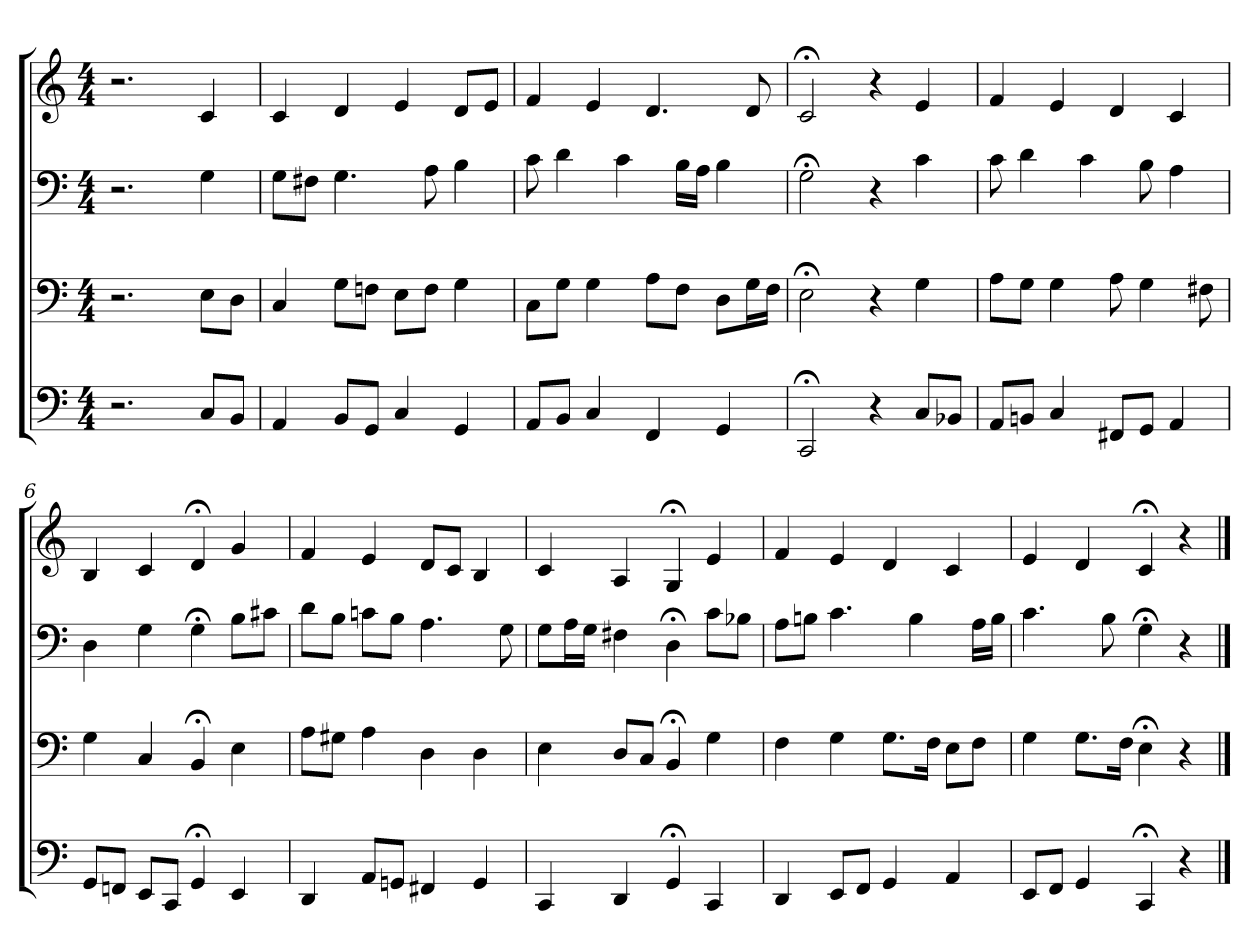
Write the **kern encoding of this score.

**kern	**kern	**kern	**kern
*part4	*part3	*part2	*part1
*staff4	*staff3	*staff2	*staff1
*clefF4	*clefF4	*clefF4	*clefG2
*k[]	*k[]	*k[]	*k[]
*C:	*C:	*C:	*C:
*M4/4	*M4/4	*M4/4	*M4/4
=1	=1	=1	=1
2.r	2.r	2.r	2.r
8C/L	8E\L	4G	4c
8BB/J	8D\J	.	.
=2	=2	=2	=2
4AA	4C	8G\L	4c
.	.	8F#X\J	.
8BB/L	8G\L	4.G	4d
8GG/J	8Fn\J	.	.
4C	8E\L	.	4e
.	8F\J	8A	.
4GG	4G	4B	8d/L
.	.	.	8e/J
=3	=3	=3	=3
8AA/L	8C\L	8c	4f
8BB/J	8G\J	4d	.
4C	4G	.	4e
.	.	4c	.
4FF	8A\L	.	4.d
.	8F\J	16B\LL	.
.	.	16A\JJ	.
4GG	8D\L	4B	.
.	16G\L	.	8d
.	16F\JJ	.	.
=4	=4	=4	=4
2CC;<	2E;<	2G;<	2c;<
4r	4r	4r	4r
8C/L	4G	4c	4e
8BB-X/J	.	.	.
=5	=5	=5	=5
8AA/L	8A\L	8c	4f
8BBn/J	8G\J	4d	.
4C	4G	.	4e
.	.	4c	.
8FF#X/L	8A	.	4d
8GG/J	4G	8B	.
4AA	.	4A	4c
.	8F#X	.	.
=6	=6	=6	=6
8GG/L	4G	4D	4B
8FFn/J	.	.	.
8EE/L	4C	4G	4c
8CC/J	.	.	.
4GG;<	4BB;<	4G;<	4d;<
4EE	4E	8B\L	4g
.	.	8c#X\J	.
=7	=7	=7	=7
4DD	8A\L	8d\L	4f
.	8G#X\J	8B\J	.
8AA/L	4A	8cn\L	4e
8GGn/J	.	8B\J	.
4FF#X	4D	4.A	8d/L
.	.	.	8c/J
4GG	4D	.	4B
.	.	8G	.
=8	=8	=8	=8
4CC	4E	8G\L	4c
.	.	16A\L	.
.	.	16G\JJ	.
4DD	8D/L	4F#X	4A
.	8C/J	.	.
4GG;<	4BB;<	4D;<	4G;<
4CC	4G	8c\L	4e
.	.	8B-X\J	.
=9	=9	=9	=9
4DD	4F	8A\L	4f
.	.	8Bn\J	.
8EE/L	4G	4.c	4e
8FF/J	.	.	.
4GG	8.G\L	.	4d
.	.	4B	.
.	16F\Jk	.	.
4AA	8E\L	.	4c
.	8F\J	16A\LL	.
.	.	16B\JJ	.
=10	=10	=10	=10
8EE/L	4G	4.c	4e
8FF/J	.	.	.
4GG	8.G\L	.	4d
.	.	8B	.
.	16F\Jk	.	.
4CC;<	4E;<	4G;<	4c;<
4r	4r	4r	4r
==	==	==	==
*-	*-	*-	*-
